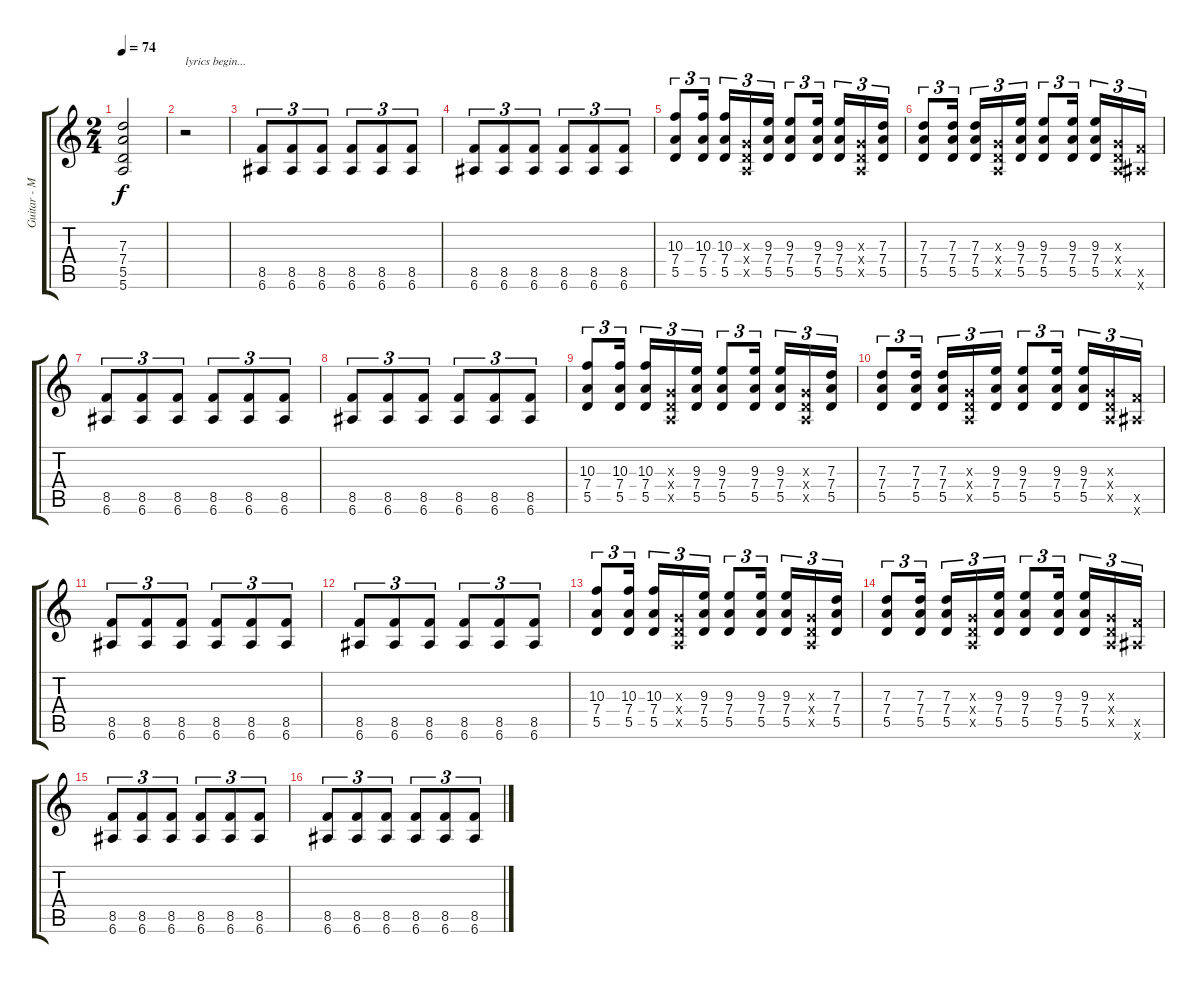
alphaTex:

\track ("Guitar - Mark Engles" "Guitar - M") {instrument acousticguitarsteel}
\staff {score tabs}
\tuning (E4 B3 G3 D3 A2 E2) {hide}
\ts (2 4)
\tempo 74
\clef g2
\ks c
(7.3 7.4 5.5 5.6).2{dy f volume 0 instrument overdrivenguitar} |
r.2{txt "lyrics begin..."} |
(8.5 6.6).8{tu (3 2) volume 13 instrument overdrivenguitar} (8.5 6.6).8{tu (3 2)} (8.5 6.6).8{tu (3 2)} (8.5 6.6).8{tu (3 2)} (8.5 6.6).8{tu (3 2)} (8.5 6.6).8{tu (3 2)} |
(8.5 6.6).8{tu (3 2)} (8.5 6.6).8{tu (3 2)} (8.5 6.6).8{tu (3 2)} (8.5 6.6).8{tu (3 2)} (8.5 6.6).8{tu (3 2)} (8.5 6.6).8{tu (3 2)} |
(10.3 7.4 5.5).8{tu (3 2) instrument overdrivenguitar} (10.3 7.4 5.5).16{tu (3 2)} (10.3 7.4 5.5).16{tu (3 2)} (0.3{x} 0.4{x} 0.5{x}).16{tu (3 2)} (9.3 7.4 5.5).16{tu (3 2)} (9.3 7.4 5.5).8{tu (3 2)} (9.3 7.4 5.5).16{tu (3 2)} (9.3 7.4 5.5).16{tu (3 2)} (0.3{x} 0.4{x} 0.5{x}).16{tu (3 2)} (7.3 7.4 5.5).16{tu (3 2)} |
(7.3 7.4 5.5).8{tu (3 2)} (7.3 7.4 5.5).16{tu (3 2)} (7.3 7.4 5.5).16{tu (3 2)} (0.3{x} 0.4{x} 0.5{x}).16{tu (3 2)} (9.3 7.4 5.5).16{tu (3 2)} (9.3 7.4 5.5).8{tu (3 2)} (9.3 7.4 5.5).16{tu (3 2)} (9.3 7.4 5.5).16{tu (3 2)} (0.3{x} 0.4{x} 0.5{x}).16{tu (3 2)} (8.5{x} 6.6{x}).16{tu (3 2)} |
(8.5 6.6).8{tu (3 2) volume 13 instrument overdrivenguitar} (8.5 6.6).8{tu (3 2)} (8.5 6.6).8{tu (3 2)} (8.5 6.6).8{tu (3 2)} (8.5 6.6).8{tu (3 2)} (8.5 6.6).8{tu (3 2)} |
(8.5 6.6).8{tu (3 2)} (8.5 6.6).8{tu (3 2)} (8.5 6.6).8{tu (3 2)} (8.5 6.6).8{tu (3 2)} (8.5 6.6).8{tu (3 2)} (8.5 6.6).8{tu (3 2)} |
(10.3 7.4 5.5).8{tu (3 2) instrument overdrivenguitar} (10.3 7.4 5.5).16{tu (3 2)} (10.3 7.4 5.5).16{tu (3 2)} (0.3{x} 0.4{x} 0.5{x}).16{tu (3 2)} (9.3 7.4 5.5).16{tu (3 2)} (9.3 7.4 5.5).8{tu (3 2)} (9.3 7.4 5.5).16{tu (3 2)} (9.3 7.4 5.5).16{tu (3 2)} (0.3{x} 0.4{x} 0.5{x}).16{tu (3 2)} (7.3 7.4 5.5).16{tu (3 2)} |
(7.3 7.4 5.5).8{tu (3 2)} (7.3 7.4 5.5).16{tu (3 2)} (7.3 7.4 5.5).16{tu (3 2)} (0.3{x} 0.4{x} 0.5{x}).16{tu (3 2)} (9.3 7.4 5.5).16{tu (3 2)} (9.3 7.4 5.5).8{tu (3 2)} (9.3 7.4 5.5).16{tu (3 2)} (9.3 7.4 5.5).16{tu (3 2)} (0.3{x} 0.4{x} 0.5{x}).16{tu (3 2)} (8.5{x} 6.6{x}).16{tu (3 2)} |
(8.5 6.6).8{tu (3 2) volume 13 instrument overdrivenguitar} (8.5 6.6).8{tu (3 2)} (8.5 6.6).8{tu (3 2)} (8.5 6.6).8{tu (3 2)} (8.5 6.6).8{tu (3 2)} (8.5 6.6).8{tu (3 2)} |
(8.5 6.6).8{tu (3 2)} (8.5 6.6).8{tu (3 2)} (8.5 6.6).8{tu (3 2)} (8.5 6.6).8{tu (3 2)} (8.5 6.6).8{tu (3 2)} (8.5 6.6).8{tu (3 2)} |
(10.3 7.4 5.5).8{tu (3 2) instrument overdrivenguitar} (10.3 7.4 5.5).16{tu (3 2)} (10.3 7.4 5.5).16{tu (3 2)} (0.3{x} 0.4{x} 0.5{x}).16{tu (3 2)} (9.3 7.4 5.5).16{tu (3 2)} (9.3 7.4 5.5).8{tu (3 2)} (9.3 7.4 5.5).16{tu (3 2)} (9.3 7.4 5.5).16{tu (3 2)} (0.3{x} 0.4{x} 0.5{x}).16{tu (3 2)} (7.3 7.4 5.5).16{tu (3 2)} |
(7.3 7.4 5.5).8{tu (3 2)} (7.3 7.4 5.5).16{tu (3 2)} (7.3 7.4 5.5).16{tu (3 2)} (0.3{x} 0.4{x} 0.5{x}).16{tu (3 2)} (9.3 7.4 5.5).16{tu (3 2)} (9.3 7.4 5.5).8{tu (3 2)} (9.3 7.4 5.5).16{tu (3 2)} (9.3 7.4 5.5).16{tu (3 2)} (0.3{x} 0.4{x} 0.5{x}).16{tu (3 2)} (8.5{x} 6.6{x}).16{tu (3 2)} |
(8.5 6.6).8{tu (3 2) volume 13 instrument overdrivenguitar} (8.5 6.6).8{tu (3 2)} (8.5 6.6).8{tu (3 2)} (8.5 6.6).8{tu (3 2)} (8.5 6.6).8{tu (3 2)} (8.5 6.6).8{tu (3 2)} |
(8.5 6.6).8{tu (3 2)} (8.5 6.6).8{tu (3 2)} (8.5 6.6).8{tu (3 2)} (8.5 6.6).8{tu (3 2)} (8.5 6.6).8{tu (3 2)} (8.5 6.6).8{tu (3 2)}
